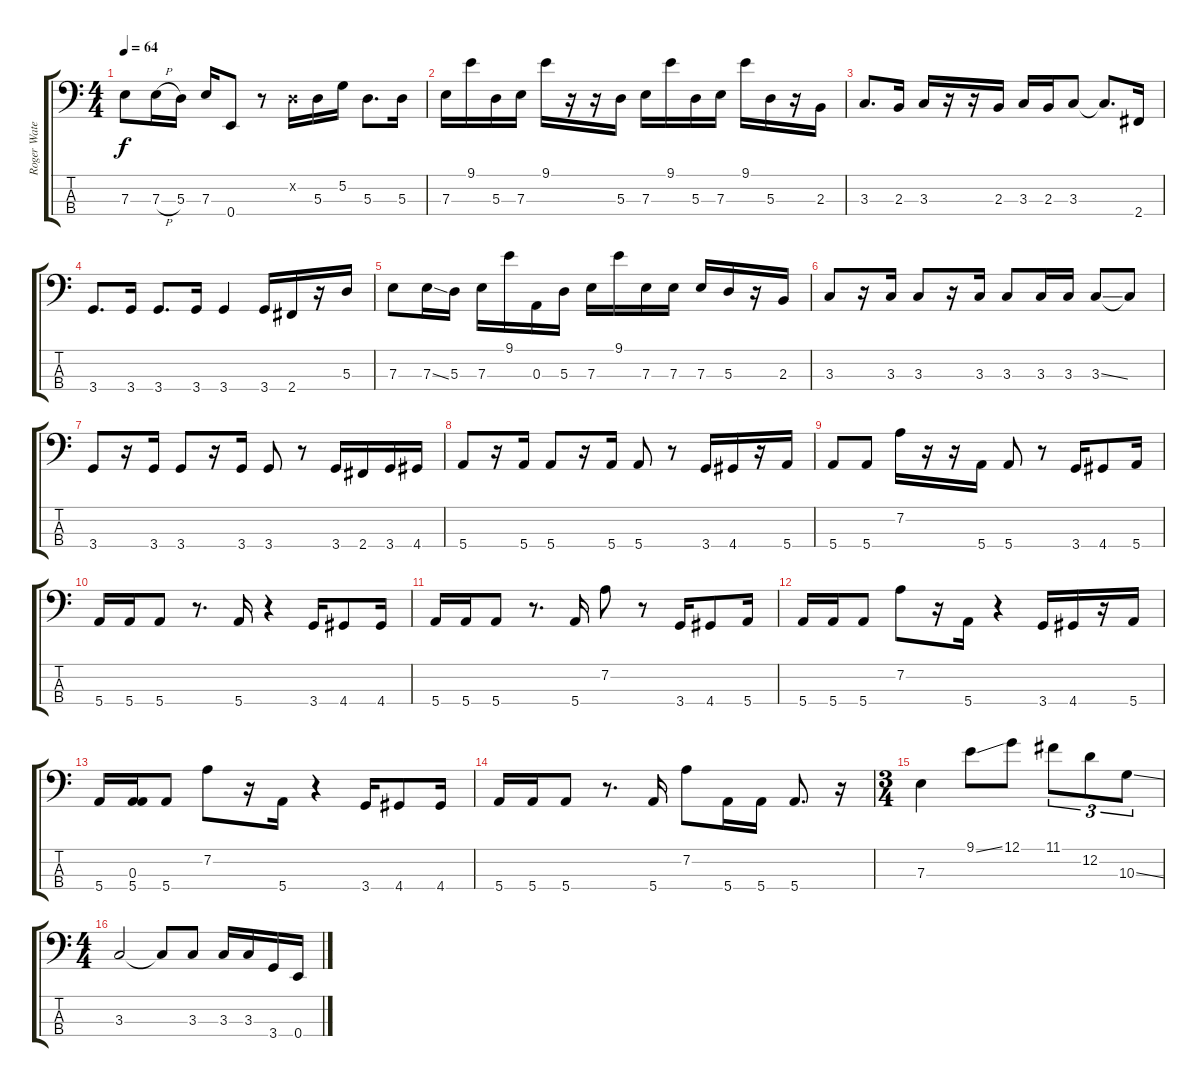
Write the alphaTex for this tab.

\track ("Roger Waters" "Roger Wate") {instrument electricbassfinger}
\staff {score tabs}
\tuning (G2 D2 A1 E1) {hide}
\ts (4 4)
\tempo 64
\clef f4
\ks c
7.3.8{dy f} 7.3{h}.16 5.3.16 7.3.16 0.4.8 r.8 0.2{x}.16 5.3.16 5.2.16 5.3.8{d} 5.3.16 |
7.3.16 9.1.16 5.3.16 7.3.16 9.1.16 r.16 r.16 5.3.16 7.3.16 9.1.16 5.3.16 7.3.16 9.1.16 5.3.16 r.16 2.3.16 |
3.3.8{d} 2.3.16 3.3.16 r.16 r.16 2.3.16 3.3.16 2.3.16 3.3.8 3.3{t}.8{d} 2.4.16 |
3.4.8{d} 3.4.16 3.4.8{d} 3.4.16 3.4.4 3.4.16 2.4.16 r.16 5.3.16 |
7.3.8 7.3{ss}.16 5.3.16 7.3.16 9.1.16 0.3.16 5.3.16 7.3.16 9.1.16 7.3.16 7.3.16 7.3.16 5.3.16 r.16 2.3.16 |
3.3.8 r.16 3.3.16 3.3.8 r.16 3.3.16 3.3.8 3.3.16 3.3.16 3.3{ss}.8 3.3{t}.8 |
3.4.8 r.16 3.4.16 3.4.8 r.16 3.4.16 3.4.8 r.8 3.4.16 2.4.16 3.4.16 4.4.16 |
5.4.8 r.16 5.4.16 5.4.8 r.16 5.4.16 5.4.8 r.8 3.4.16 4.4.16 r.16 5.4.16 |
5.4.8 5.4.8 7.2.16 r.16 r.16 5.4.16 5.4.8 r.8 3.4.16 4.4.8 5.4.16 |
5.4.16 5.4.16 5.4.8 r.8{d} 5.4.16 r.4 3.4.16 4.4.8 4.4.16 |
5.4.16 5.4.16 5.4.8 r.8{d} 5.4.16 7.2.8 r.8 3.4.16 4.4.8 5.4.16 |
5.4.16 5.4.16 5.4.8 7.2.8 r.16 5.4.16 r.4 3.4.16 4.4.16 r.16 5.4.16 |
5.4.16 (0.3 5.4).16 5.4.8 7.2.8 r.16 5.4.16 r.4 3.4.16 4.4.8 4.4.16 |
5.4.16 5.4.16 5.4.8 r.8{d} 5.4.16 7.2.8 5.4.16 5.4.16 5.4.8{d} r.16 |
\ts (3 4)
7.3.4 9.1{ss}.8 12.1.8 11.1.8{tu (3 2)} 12.2.8{tu (3 2)} 10.3{ss}.8{tu (3 2)} |
\ts (4 4)
3.3.2 3.3{t}.8 3.3.8 3.3.16 3.3.16 3.4.16 0.4.16
